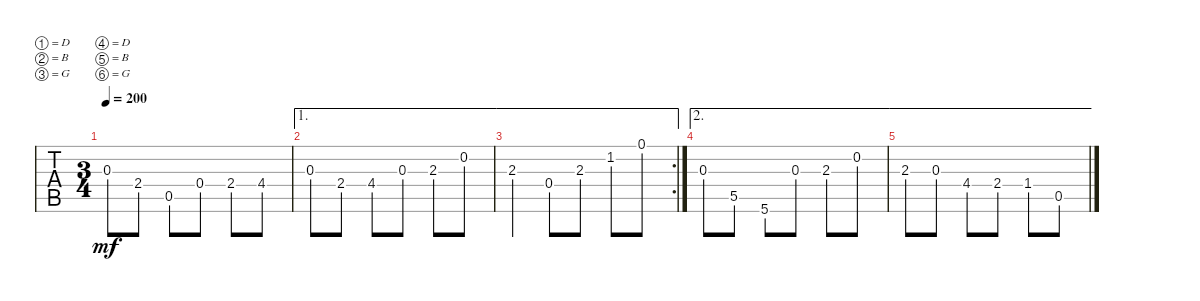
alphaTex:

\defaultSystemsLayout 4
\bracketExtendMode groupsimilarinstruments
\singleTrackTrackNamePolicy hidden
\multiTrackTrackNamePolicy allsystems
\otherSystemsTrackNameOrientation horizontal
\track ("Dobro" "Dobro") {solo multiBarRest instrument acousticguitarsteel}
\staff {tabs}
\tuning (D4 B3 G3 D3 B2 G2)
\ts (3 4)
\tempo 200
\clef g2
\ks c
0.3{ac}.8{dy mf} 2.4{hac}.8 0.5.8 0.4.8 2.4{ac}.8 4.4.8 |
\ae 1
0.3{ac}.8 2.4{ac}.8 4.4{ac}.8 0.3{ac}.8 2.3{ac}.8 0.2{ac}.8 |
\ae 1
\rc 2
2.3{ac}.4 0.4.8 2.3{ac}.8 1.2{hac}.8 0.1{hac}.8 |
\ae 2
0.3{ac}.8 5.5.8 5.6.8 0.3{ac}.8 2.3{ac}.8 0.2{ac}.8 |
\ae 2
2.3{ac}.8 0.3{ac}.8 4.4{ac}.8 2.4{ac}.8 1.4{ac}.8 0.5{ac}.8
